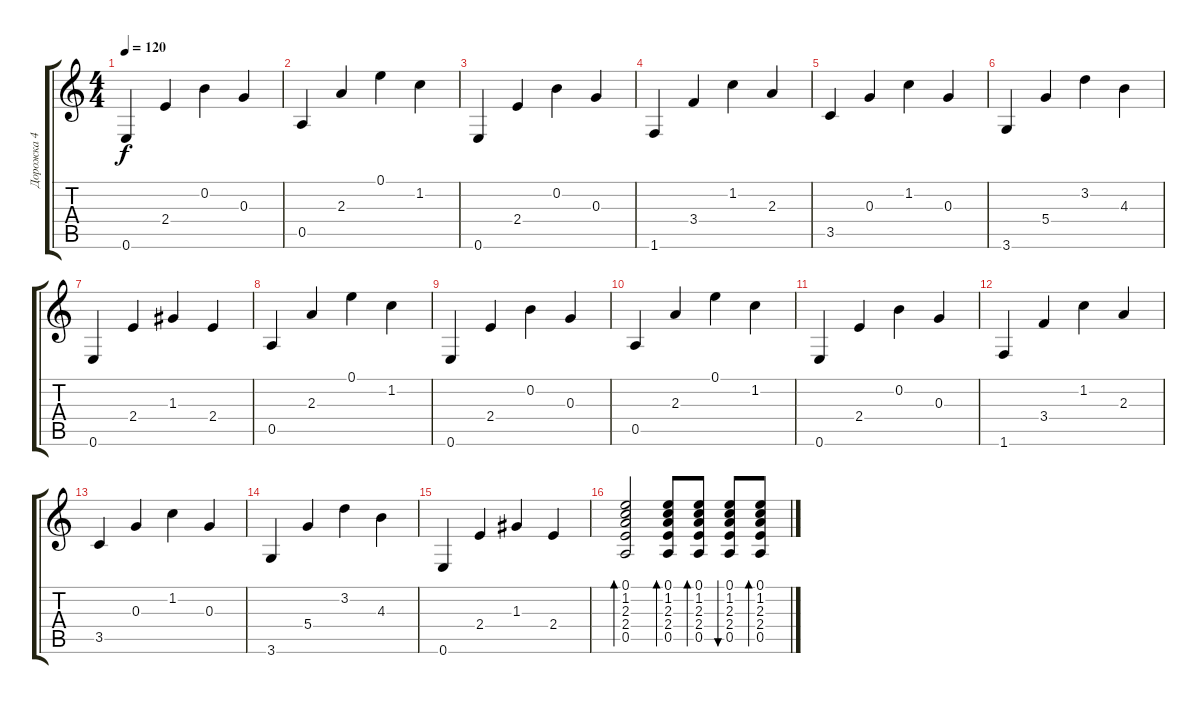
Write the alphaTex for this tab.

\track ("Дорожка 4" "Дорожка 4") {instrument electricguitarclean}
\staff {score tabs}
\tuning (E4 B3 G3 D3 A2 E2) {hide}
\ts (4 4)
\tempo 120
\clef g2
\ks c
0.6.4{dy f} 2.4.4 0.2.4 0.3.4 |
0.5.4 2.3.4 0.1.4 1.2.4 |
0.6.4 2.4.4 0.2.4 0.3.4 |
1.6.4 3.4.4 1.2.4 2.3.4 |
3.5.4 0.3.4 1.2.4 0.3.4 |
3.6.4 5.4.4 3.2.4 4.3.4 |
0.6.4 2.4.4 1.3.4 2.4.4 |
0.5.4 2.3.4 0.1.4 1.2.4 |
0.6.4 2.4.4 0.2.4 0.3.4 |
0.5.4 2.3.4 0.1.4 1.2.4 |
0.6.4 2.4.4 0.2.4 0.3.4 |
1.6.4 3.4.4 1.2.4 2.3.4 |
3.5.4 0.3.4 1.2.4 0.3.4 |
3.6.4 5.4.4 3.2.4 4.3.4 |
0.6.4 2.4.4 1.3.4 2.4.4 |
(0.1 1.2 2.3 2.4 0.5).2{bd 60} (0.1 1.2 2.3 2.4 0.5).8{bd 60} (0.1 1.2 2.3 2.4 0.5).8{bd 60} (0.1 1.2 2.3 2.4 0.5).8{bu 60} (0.1 1.2 2.3 2.4 0.5).8{bd 60}
